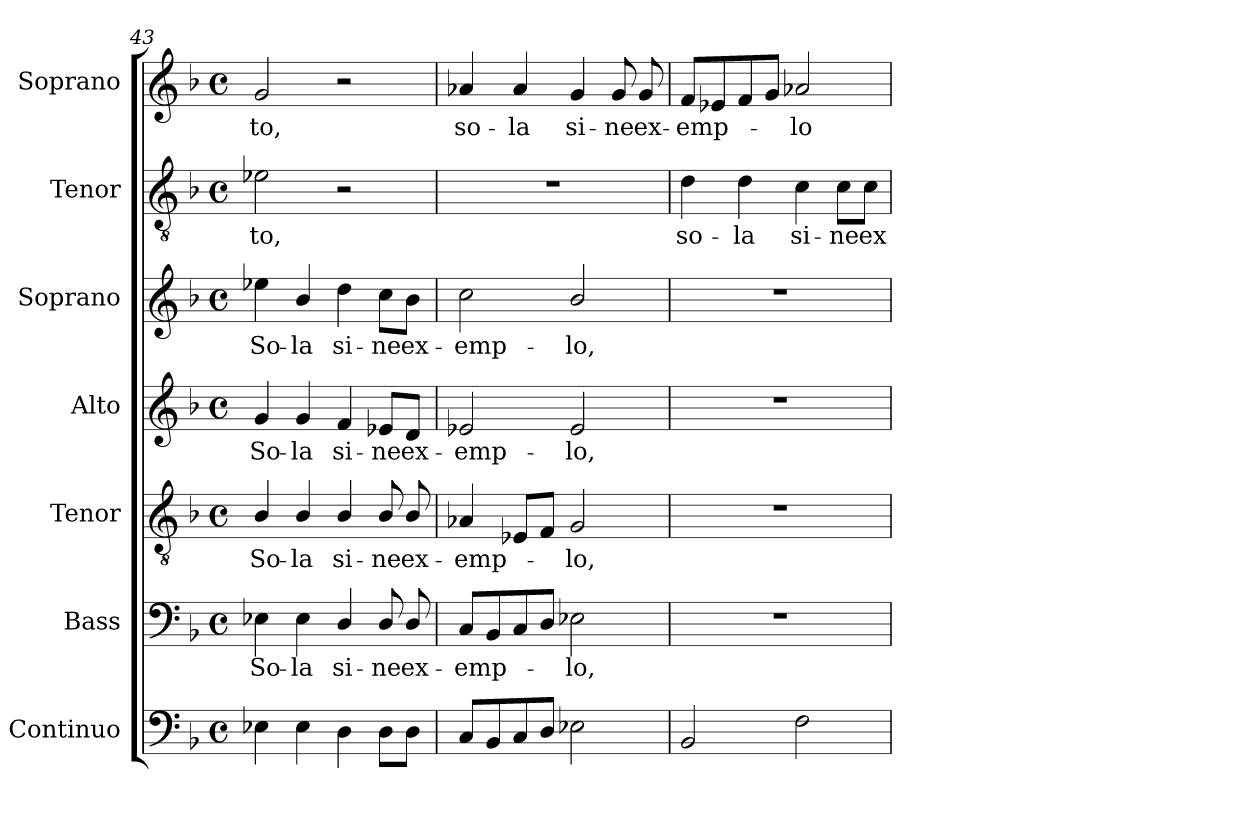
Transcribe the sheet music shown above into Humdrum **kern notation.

**kern	**kern	**text	**kern	**text	**kern	**text	**kern	**text	**kern	**text	**kern	**text
*part7	*part6	*part6	*part5	*part5	*part4	*part4	*part3	*part3	*part2	*part2	*part1	*part1
*staff7	*staff6	*staff6	*staff5	*staff5	*staff4	*staff4	*staff3	*staff3	*staff2	*staff2	*staff1	*staff1
*I"Continuo	*I"Bass	*	*I"Tenor	*	*I"Alto	*	*I"Soprano	*	*I"Tenor	*	*I"Soprano	*
*I'Cont.	*I'B.	*	*I'T.	*	*I'A.	*	*I'S.	*	*I'T.	*	*I'S.	*
!!LO:PB:g=z
*clefF4	*clefF4	*	*clefGv2	*	*clefG2	*	*clefG2	*	*clefGv2	*	*clefG2	*
*	*	*	*ITrd7c12	*	*	*	*	*	*ITrd7c12	*	*	*
*k[b-]	*k[b-]	*	*k[b-]	*	*k[b-]	*	*k[b-]	*	*k[b-]	*	*k[b-]	*
*F:	*F:	*	*F:	*	*F:	*	*F:	*	*F:	*	*F:	*
*M4/4	*M4/4	*	*M4/4	*	*M4/4	*	*M4/4	*	*M4/4	*	*M4/4	*
*met(c)	*met(c)	*	*met(c)	*	*met(c)	*	*met(c)	*	*met(c)	*	*met(c)	*
=43	=43	=43	=43	=43	=43	=43	=43	=43	=43	=43	=43	=43
!	!	!LO:LY:b:color=#000000	!	!	!	!	!	!	!	!	!	!
!	!	!	!	!LO:LY:b:color=#000000	!	!	!	!	!	!	!	!
!	!	!	!	!	!	!LO:LY:b:color=#000000	!	!	!	!	!	!
!	!	!	!	!	!	!	!	!LO:LY:b:color=#000000	!	!	!	!
!	!	!	!	!	!	!	!	!	!	!LO:LY:b:color=#000000	!	!
!	!	!	!	!	!	!	!	!	!	!	!	!LO:LY:b:color=#000000
4E-Xi\	4E-Xi\	So-	4BB-i/	So-	4gi/	So-	4ee-Xi\	So-	2E-Xi\	-to,	2gi/	-to,
!	!	!LO:LY:b:color=#000000	!	!	!	!	!	!	!	!	!	!
!	!	!	!	!LO:LY:b:color=#000000	!	!	!	!	!	!	!	!
!	!	!	!	!	!	!LO:LY:b:color=#000000	!	!	!	!	!	!
!	!	!	!	!	!	!	!	!LO:LY:b:color=#000000	!	!	!	!
4E-i\	4E-i\	-la	4BB-i/	-la	4gi/	-la	4b-i/	-la	.	.	.	.
!	!	!LO:LY:b:color=#000000	!	!	!	!	!	!	!	!	!	!
!	!	!	!	!LO:LY:b:color=#000000	!	!	!	!	!	!	!	!
!	!	!	!	!	!	!LO:LY:b:color=#000000	!	!	!	!	!	!
!	!	!	!	!	!	!	!	!LO:LY:b:color=#000000	!	!	!	!
4Di\	4Di/	si-	4BB-i/	si-	4fi/	si-	4ddi\	si-	2r	.	2r	.
!	!	!LO:LY:b:color=#000000	!	!	!	!	!	!	!	!	!	!
!	!	!	!	!LO:LY:b:color=#000000	!	!	!	!	!	!	!	!
!	!	!	!	!	!	!LO:LY:b:color=#000000	!	!	!	!	!	!
!	!	!	!	!	!	!	!	!LO:LY:b:color=#000000	!	!	!	!
8Di\L	8Di/	-ne	8BB-i/	-ne	8e-Xi/L	-ne	8cci\L	-ne	.	.	.	.
!	!	!LO:LY:b:color=#000000	!	!	!	!	!	!	!	!	!	!
!	!	!	!	!LO:LY:b:color=#000000	!	!	!	!	!	!	!	!
!	!	!	!	!	!	!LO:LY:b:color=#000000	!	!	!	!	!	!
!	!	!	!	!	!	!	!	!LO:LY:b:color=#000000	!	!	!	!
8Di\J	8Di/	ex-	8BB-i/	ex-	8di/J	ex-	8b-i\J	ex-	.	.	.	.
=44	=44	=44	=44	=44	=44	=44	=44	=44	=44	=44	=44	=44
!	!	!LO:LY:b:color=#000000	!	!	!	!	!	!	!	!	!	!
!	!	!	!	!LO:LY:b:color=#000000	!	!	!	!	!	!	!	!
!	!	!	!	!	!	!LO:LY:b:color=#000000	!	!	!	!	!	!
!	!	!	!	!	!	!	!	!LO:LY:b:color=#000000	!	!	!	!
!	!	!	!	!	!	!	!	!	!	!	!	!LO:LY:b:color=#000000
8Ci/L	8Ci/L	-emp-	4AA-Xi/	-emp-	2e-Xi/	-emp-	2cci\	-emp-	1r	.	4a-Xi/	so-
8BB-i/	8BB-i/	.	.	.	.	.	.	.	.	.	.	.
!	!	!	!	!	!	!	!	!	!	!	!	!LO:LY:b:color=#000000
8Ci/	8Ci/	.	8EE-Xi/L	.	.	.	.	.	.	.	4a-i/	-la
8Di/J	8Di/J	.	8FFi/J	.	.	.	.	.	.	.	.	.
!	!	!LO:LY:b:color=#000000	!	!	!	!	!	!	!	!	!	!
!	!	!	!	!LO:LY:b:color=#000000	!	!	!	!	!	!	!	!
!	!	!	!	!	!	!LO:LY:b:color=#000000	!	!	!	!	!	!
!	!	!	!	!	!	!	!	!LO:LY:b:color=#000000	!	!	!	!
!	!	!	!	!	!	!	!	!	!	!	!	!LO:LY:b:color=#000000
2E-Xi\	2E-Xi\	-lo,	2GGi/	-lo,	2e-i/	-lo,	2b-i/	-lo,	.	.	4gi/	si-
!	!	!	!	!	!	!	!	!	!	!	!	!LO:LY:b:color=#000000
.	.	.	.	.	.	.	.	.	.	.	8gi/	-ne
!	!	!	!	!	!	!	!	!	!	!	!	!LO:LY:b:color=#000000
.	.	.	.	.	.	.	.	.	.	.	8gi/	ex-
=45	=45	=45	=45	=45	=45	=45	=45	=45	=45	=45	=45	=45
!	!	!	!	!	!	!	!	!	!	!LO:LY:b:color=#000000	!	!
!	!	!	!	!	!	!	!	!	!	!	!	!LO:LY:b:color=#000000
2BB-i/	1r	.	1r	.	1r	.	1r	.	4Di\	so-	8fi/L	-emp-
.	.	.	.	.	.	.	.	.	.	.	8e-Xi/	.
!	!	!	!	!	!	!	!	!	!	!LO:LY:b:color=#000000	!	!
.	.	.	.	.	.	.	.	.	4Di\	-la	8fi/	.
.	.	.	.	.	.	.	.	.	.	.	8gi/J	.
!	!	!	!	!	!	!	!	!	!	!LO:LY:b:color=#000000	!	!
!	!	!	!	!	!	!	!	!	!	!	!	!LO:LY:b:color=#000000
2Fi\	.	.	.	.	.	.	.	.	4Ci\	si-	2a-Xi/	-lo
!	!	!	!	!	!	!	!	!	!	!LO:LY:b:color=#000000	!	!
.	.	.	.	.	.	.	.	.	8Ci\L	-ne	.	.
!	!	!	!	!	!	!	!	!	!	!LO:LY:b:color=#000000	!	!
.	.	.	.	.	.	.	.	.	8Ci\J	ex-	.	.
=	=	=	=	=	=	=	=	=	=	=	=	=
*-	*-	*-	*-	*-	*-	*-	*-	*-	*-	*-	*-	*-
